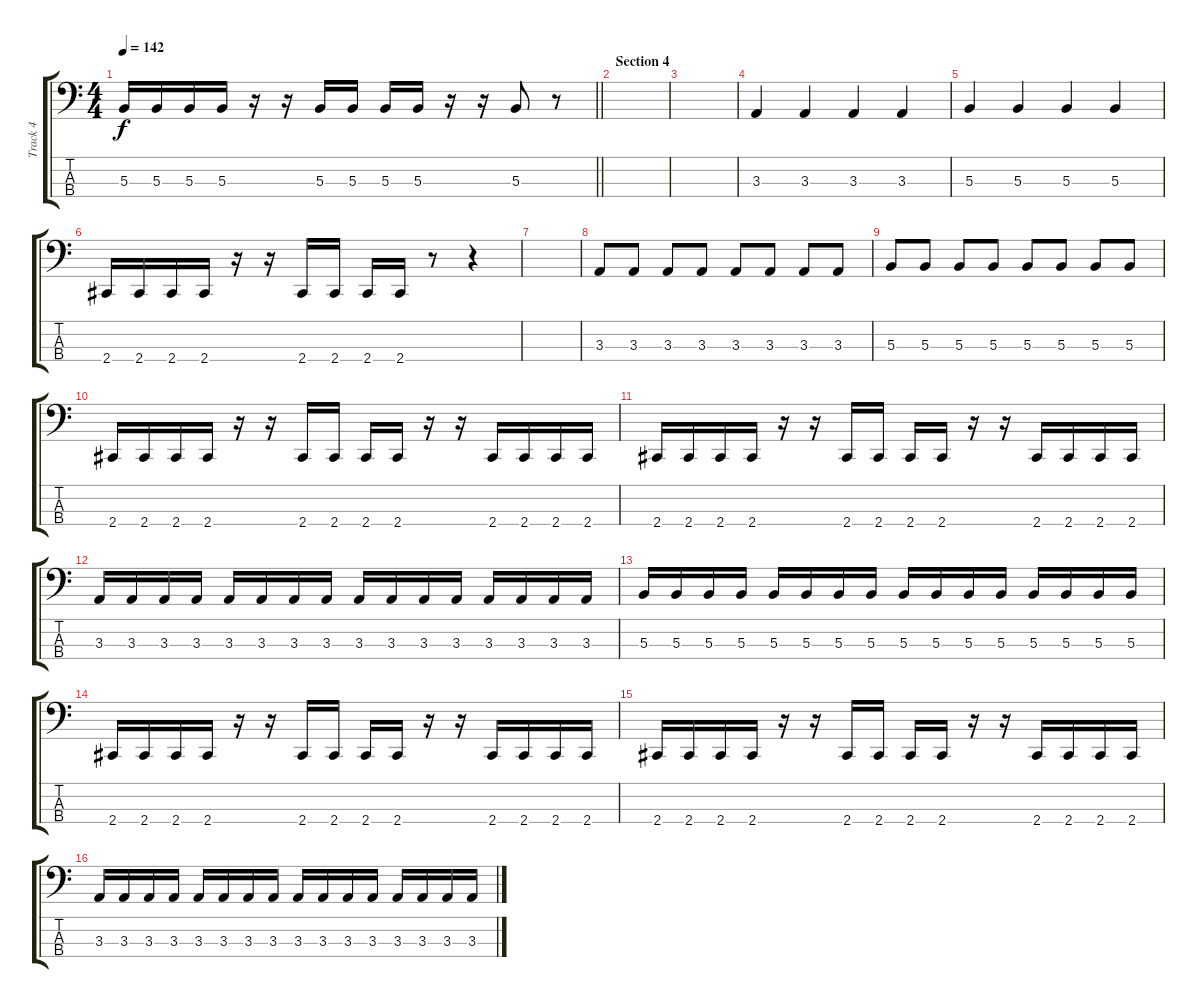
\track ("Track 4" "Track 4") {instrument electricbasspick}
\staff {score tabs}
\tuning (E2 B1 Gb1 B0) {hide}
\ts (4 4)
\tempo 142
\clef f4
\barLineRight lightlight
\ks c
5.3.16{dy f} 5.3.16 5.3.16 5.3.16 r.16 r.16 5.3.16 5.3.16 5.3.16 5.3.16 r.16 r.16 5.3.8 r.8 |
\section ("" "Section 4")
|
|
3.3.4 3.3.4 3.3.4 3.3.4 |
5.3.4 5.3.4 5.3.4 5.3.4 |
2.4.16 2.4.16 2.4.16 2.4.16 r.16 r.16 2.4.16 2.4.16 2.4.16 2.4.16 r.8 r.4 |
|
3.3.8 3.3.8 3.3.8 3.3.8 3.3.8 3.3.8 3.3.8 3.3.8 |
5.3.8 5.3.8 5.3.8 5.3.8 5.3.8 5.3.8 5.3.8 5.3.8 |
2.4.16 2.4.16 2.4.16 2.4.16 r.16 r.16 2.4.16 2.4.16 2.4.16 2.4.16 r.16 r.16 2.4.16 2.4.16 2.4.16 2.4.16 |
2.4.16 2.4.16 2.4.16 2.4.16 r.16 r.16 2.4.16 2.4.16 2.4.16 2.4.16 r.16 r.16 2.4.16 2.4.16 2.4.16 2.4.16 |
3.3.16 3.3.16 3.3.16 3.3.16 3.3.16 3.3.16 3.3.16 3.3.16 3.3.16 3.3.16 3.3.16 3.3.16 3.3.16 3.3.16 3.3.16 3.3.16 |
5.3.16 5.3.16 5.3.16 5.3.16 5.3.16 5.3.16 5.3.16 5.3.16 5.3.16 5.3.16 5.3.16 5.3.16 5.3.16 5.3.16 5.3.16 5.3.16 |
2.4.16 2.4.16 2.4.16 2.4.16 r.16 r.16 2.4.16 2.4.16 2.4.16 2.4.16 r.16 r.16 2.4.16 2.4.16 2.4.16 2.4.16 |
2.4.16 2.4.16 2.4.16 2.4.16 r.16 r.16 2.4.16 2.4.16 2.4.16 2.4.16 r.16 r.16 2.4.16 2.4.16 2.4.16 2.4.16 |
3.3.16 3.3.16 3.3.16 3.3.16 3.3.16 3.3.16 3.3.16 3.3.16 3.3.16 3.3.16 3.3.16 3.3.16 3.3.16 3.3.16 3.3.16 3.3.16
